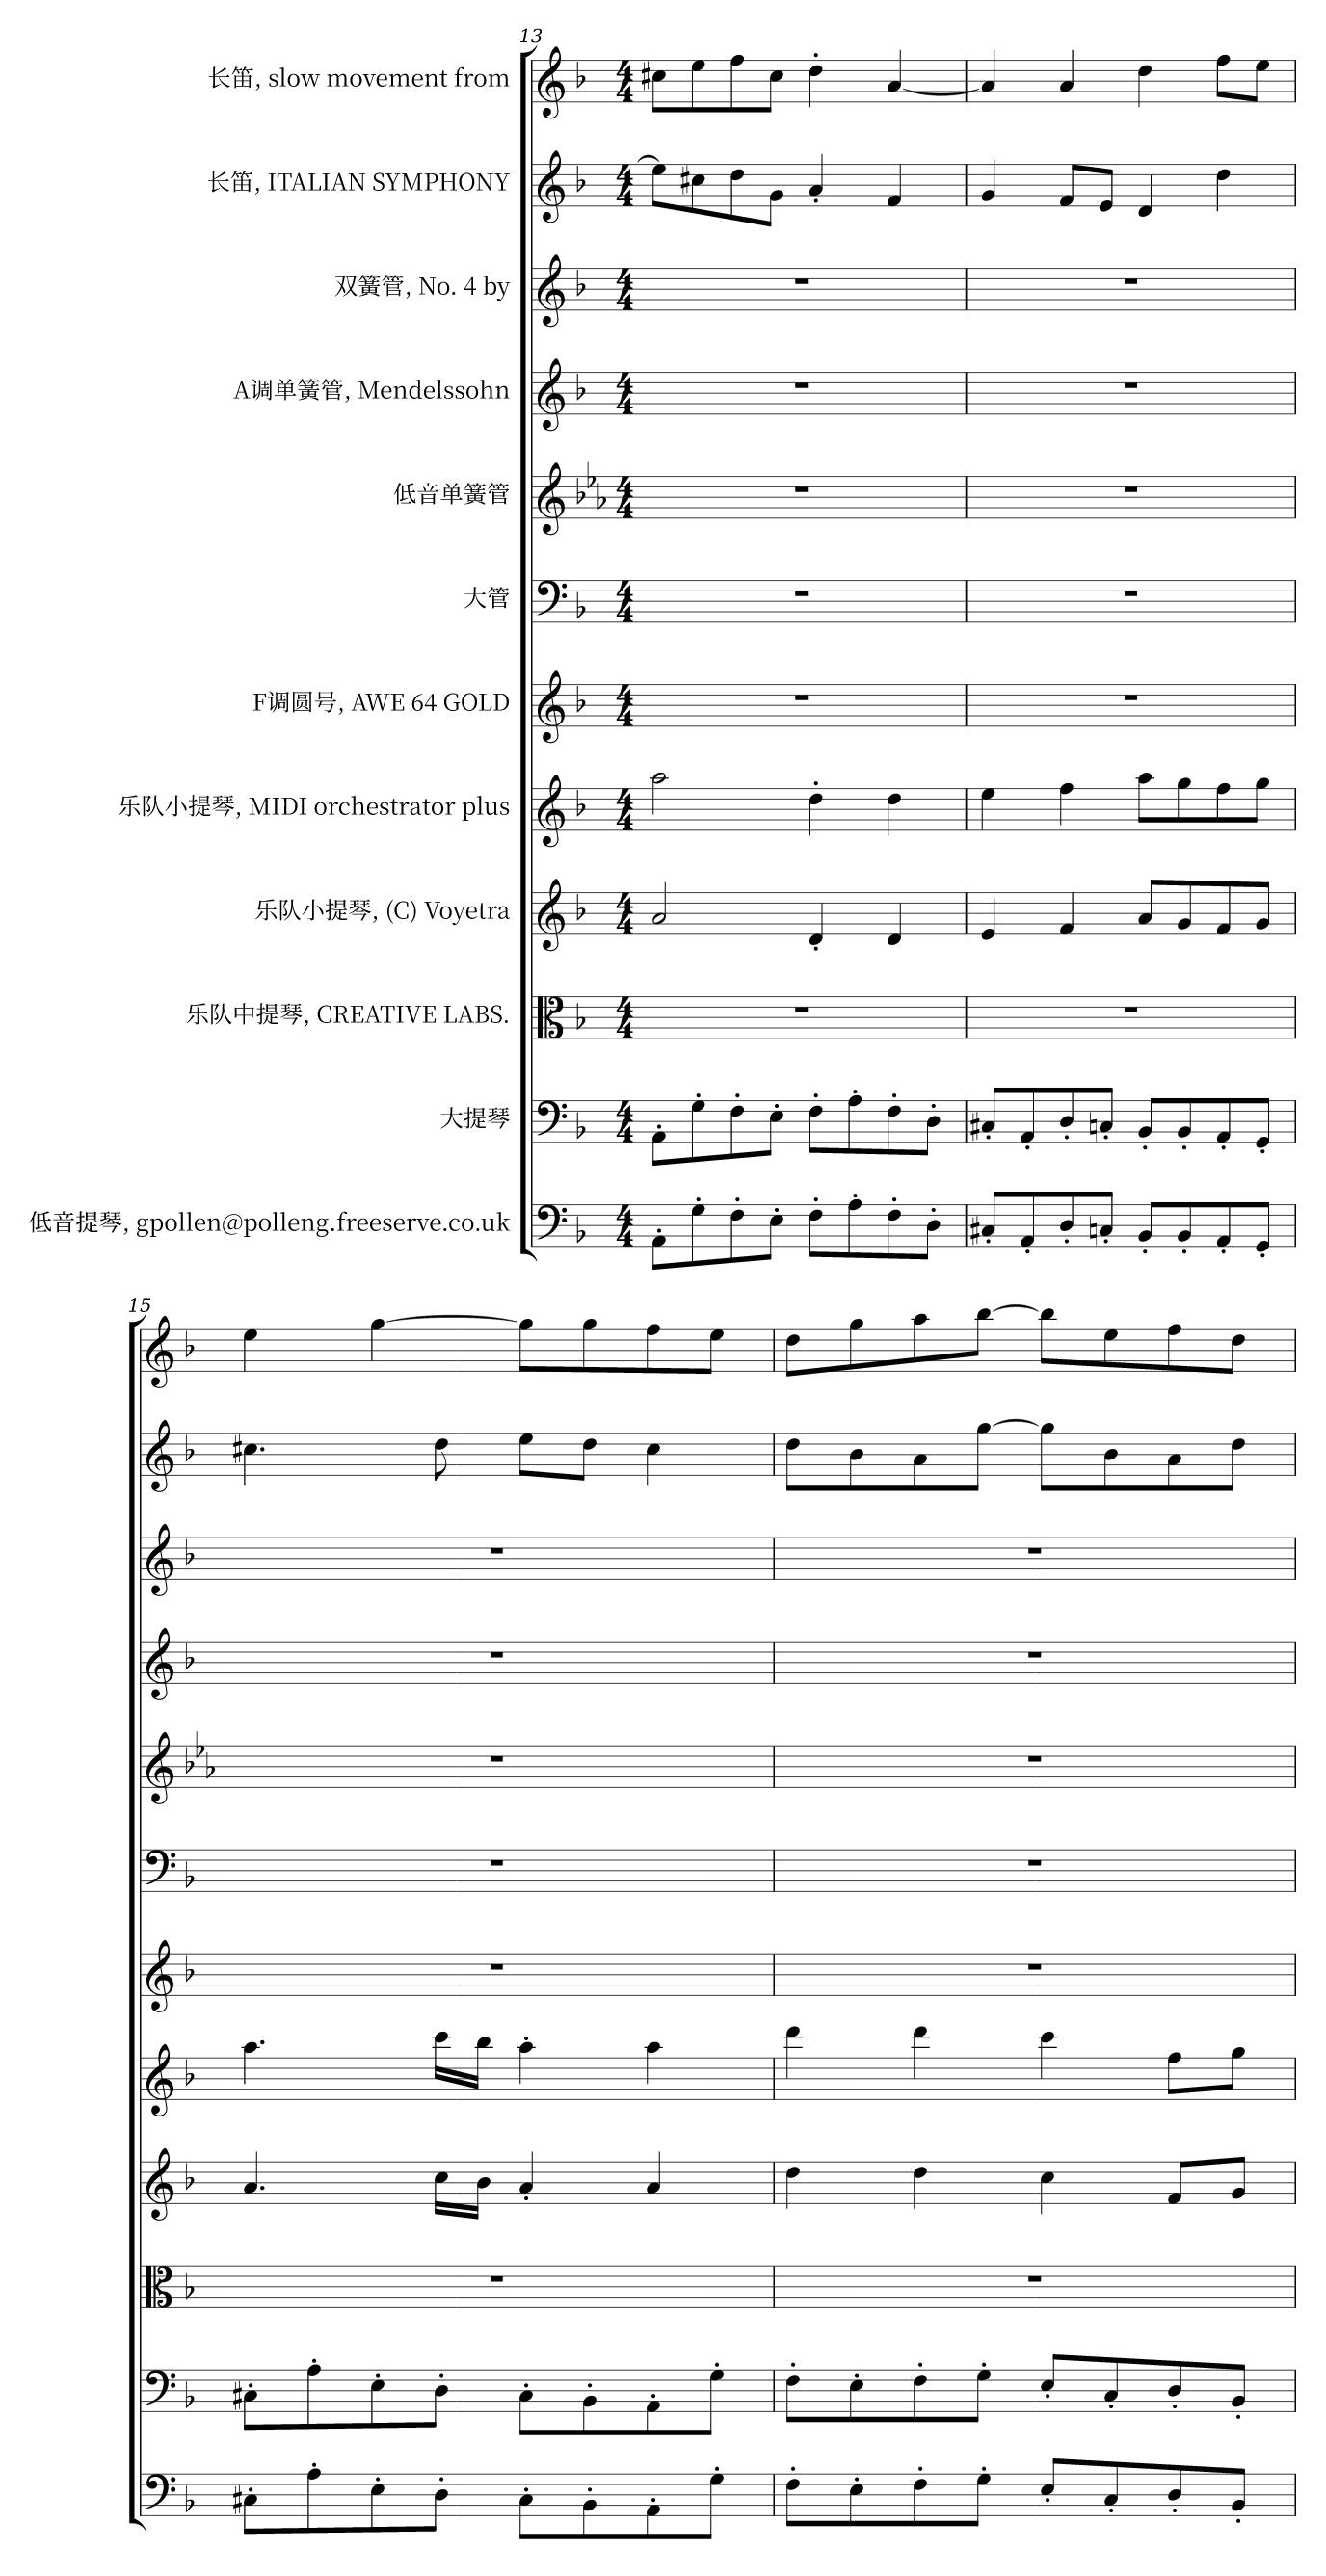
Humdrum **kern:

**kern	**kern	**kern	**kern	**kern	**kern	**kern	**kern	**kern	**kern	**kern	**kern
*part12	*part11	*part10	*part9	*part8	*part7	*part6	*part5	*part4	*part3	*part2	*part1
*staff12	*staff11	*staff10	*staff9	*staff8	*staff7	*staff6	*staff5	*staff4	*staff3	*staff2	*staff1
*I"低音提琴, gpollen@polleng.freeserve.co.uk	*I"大提琴	*I"乐队中提琴, CREATIVE LABS.	*I"乐队小提琴, (C) Voyetra	*I"乐队小提琴, MIDI orchestrator plus	*I"F调圆号, AWE 64 GOLD	*I"大管	*I"低音单簧管	*I"A调单簧管, Mendelssohn	*I"双簧管, No. 4 by	*I"长笛, ITALIAN SYMPHONY	*I"长笛, slow movement from
*clefF4	*clefF4	*clefC3	*clefG2	*clefG2	*clefG2	*clefF4	*clefG2	*clefG2	*clefG2	*clefG2	*clefG2
*ITrd7c12	*	*	*	*	*ITrd4c7	*	*ITrd8c14	*ITrd2c3	*	*	*
*k[b-]	*k[b-]	*k[b-]	*k[b-]	*k[b-]	*k[b-e-]	*k[b-]	*k[b-e-a-]	*k[f#c#]	*k[b-]	*k[b-]	*k[b-]
*M4/4	*M4/4	*M4/4	*M4/4	*M4/4	*M4/4	*M4/4	*M4/4	*M4/4	*M4/4	*M4/4	*M4/4
=13	=13	=13	=13	=13	=13	=13	=13	=13	=13	=13	=13
8AAA'\L	8AA'\L	1r	2a/	2aa\	1r	1r	1r	1r	1r	8ee\L]	8cc#X\L
8GG'\	8G'\	.	.	.	.	.	.	.	.	8cc#X\	8ee\
8FF'\	8F'\	.	.	.	.	.	.	.	.	8dd\	8ff\
8EE'\J	8E'\J	.	.	.	.	.	.	.	.	8g\J	8cc#\J
8FF'\L	8F'\L	.	4d'/	4dd'\	.	.	.	.	.	4a'/	4dd'\
8AA'\	8A'\	.	.	.	.	.	.	.	.	.	.
8FF'\	8F'\	.	4d/	4dd\	.	.	.	.	.	4f/	[4a/
8DD'\J	8D'\J	.	.	.	.	.	.	.	.	.	.
=14	=14	=14	=14	=14	=14	=14	=14	=14	=14	=14	=14
8CC#X'/L	8C#X'/L	1r	4e/	4ee\	1r	1r	1r	1r	1r	4g/	4a/]
8AAA'/	8AA'/	.	.	.	.	.	.	.	.	.	.
8DD'/	8D'/	.	4f/	4ff\	.	.	.	.	.	8f/L	4a/
8CCn'/J	8Cn'/J	.	.	.	.	.	.	.	.	8e/J	.
8BBB-'/L	8BB-'/L	.	8a/L	8aa\L	.	.	.	.	.	4d/	4dd\
8BBB-'/	8BB-'/	.	8g/	8gg\	.	.	.	.	.	.	.
8AAA'/	8AA'/	.	8f/	8ff\	.	.	.	.	.	4dd\	8ff\L
8GGG'/J	8GG'/J	.	8g/J	8gg\J	.	.	.	.	.	.	8ee\J
!!LO:PB:g=z
=15	=15	=15	=15	=15	=15	=15	=15	=15	=15	=15	=15
8CC#X'\L	8C#X'\L	1r	4.a/	4.aa\	1r	1r	1r	1r	1r	4.cc#X\	4ee\
8AA'\	8A'\	.	.	.	.	.	.	.	.	.	.
8EE'\	8E'\	.	.	.	.	.	.	.	.	.	[4gg\
8DD'\J	8D'\J	.	16cc\LL	16ccc\LL	.	.	.	.	.	8dd\	.
.	.	.	16b-\JJ	16bb-\JJ	.	.	.	.	.	.	.
8CC#'\L	8C#'\L	.	4a'/	4aa'\	.	.	.	.	.	8ee\L	8gg\L]
8BBB-'\	8BB-'\	.	.	.	.	.	.	.	.	8dd\J	8gg\
8AAA'\	8AA'\	.	4a/	4aa\	.	.	.	.	.	4cc#\	8ff\
8GG'\J	8G'\J	.	.	.	.	.	.	.	.	.	8ee\J
=16	=16	=16	=16	=16	=16	=16	=16	=16	=16	=16	=16
8FF'\L	8F'\L	1r	4dd\	4ddd\	1r	1r	1r	1r	1r	8dd\L	8dd\L
8EE'\	8E'\	.	.	.	.	.	.	.	.	8b-\	8gg\
8FF'\	8F'\	.	4dd\	4ddd\	.	.	.	.	.	8a\	8aa\
8GG'\J	8G'\J	.	.	.	.	.	.	.	.	[8gg\J	[8bb-\J
8EE'/L	8E'/L	.	4cc\	4ccc\	.	.	.	.	.	8gg\L]	8bb-\L]
8CC'/	8C'/	.	.	.	.	.	.	.	.	8b-\	8ee\
8DD'/	8D'/	.	8f/L	8ff\L	.	.	.	.	.	8a\	8ff\
8BBB-'/J	8BB-'/J	.	8g/J	8gg\J	.	.	.	.	.	8dd\J	8dd\J
=	=	=	=	=	=	=	=	=	=	=	=
*-	*-	*-	*-	*-	*-	*-	*-	*-	*-	*-	*-
